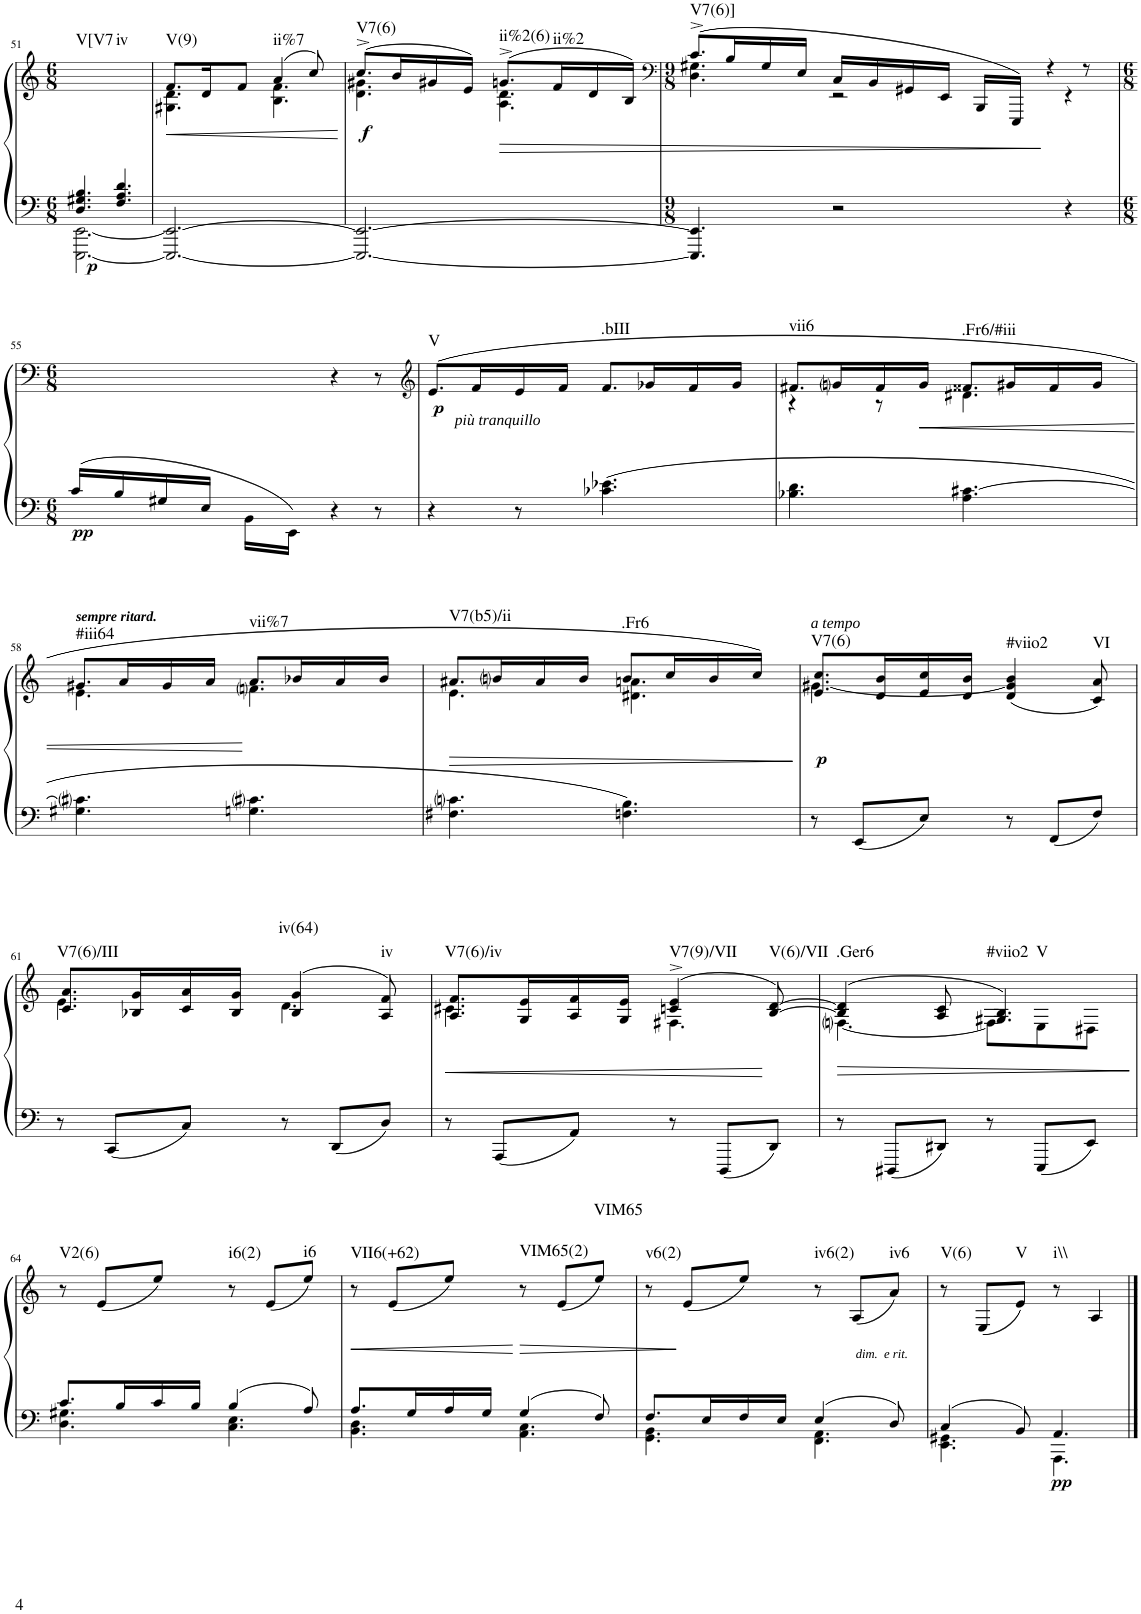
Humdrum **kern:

**kern	**kern	**dynam	**harte
*part1	*part1	*part1	*part1
*staff2	*staff1	*staff1/2	*
*I"Midi_1	*	*	*
!!LO:PB:g=z
*clefF4	*clefG2	*	*
*k[]	*k[]	*	*
*M6/8	*M6/8	*	*
=51	=51	=51	=51
*^	*^	*	*
!	!	!	!	!LO:DY:b=2	!LO:H:n=1:kt=V[V7
!	!	!	!	!	!LO:H:n=2:kt=iv
4.D/ 4.G#X/ 4.B/	[2.EEE\ [2.EE\	2ryy	2ryy	p	N N
4.F/ 4.A/ 4.d/	.	.	.	.	.
.	.	4ryy	4ryy	.	.
=52	=52	=52	=52	=52	=52
!	!	!	!	!LO:HP:b	!LO:H:kt=V(9)
2.EEE/_ 2.EE/_	2ryy	8.f/L	4.G#X\ 4.d\	<	N
.	.	16d/K	.	.	.
.	.	8f/J	.	.	.
!	!	!	!	!	!LO:H:kt=ii%7
.	.	(4a/	4.B\ 4.f\	.	N
.	4ryy	.	.	.	.
.	.	8cc/)	.	.	.
*v	*v	*	*	*	*
*	*v	*v	*	*
.	.	[	.
=53	=53	=53	=53
*^	*^	*	*
!	!	!	!	!LO:DY:b	!LO:H:kt=V7(6)
2.EEE/_ 2.EE/_	2ryy	(8.cc^/L	4.d\ 4.g#X\	f	N
.	.	16b/L	.	.	.
.	.	16g#X/	.	.	.
.	.	16e/JJ)	.	.	.
!	!	!	!	!LO:HP:b	!LO:H:kt=ii%2(6)
.	.	(8.gn^/L	4.A\ 4.d\	>	N
.	4ryy	.	.	.	.
!	!	!	!	!	!LO:H:kt=ii%2
.	.	16f/L	.	.	N
.	.	16d/	.	.	.
.	.	16B/JJ)	.	.	.
*v	*v	*	*	*	*
=54	=54	=54	=54	=54
*	*clefF4	*	*	*
*M9/8	*M9/8	*	*	*
!	!	!	!	!LO:H:kt=V7(6)]
4.EEE/] 4.EE/]	(8.c^/L	4.D\ 4.G#X\	.	N
.	16B/L	.	.	.
.	16G#/	.	.	.
.	16E/JJ	.	.	.
2r	16C/LL	2r	.	.
.	16BB/	.	.	.
.	16GG#X/	.	.	.
.	16EE/JJ	.	.	.
.	16BBB/LL	.	.	.
.	16EEE/JJ)	.	.	.
.	4r	.	]	.
4r	.	4r	.	.
.	8r	.	.	.
!!LO:LB:g=z	!!
=55	=55	=55	=55	=55
*M6/8	*M6/8	*	*	*
!	!	!	!LO:DY:b=2	!
16c/LL	4ryy	2ryy	pp	.
16B/	.	.	.	.
16G#X/	.	.	.	.
16E/JJ	.	.	.	.
16BB\LL	8ryy	.	.	.
16EE\JJ	.	.	.	.
4r	4r	.	.	.
.	.	4ryy	.	.
8r	8r	.	.	.
=56	=56	=56	=56	=56
*	*clefG2	*	*	*
!	!LO:TX:b:i:t=più tranquillo	!	!	!
!	!	!	!LO:DY:b	!LO:H:kt=V
4r	(8.e/L	2ryy	p	N
.	16f/L	.	.	.
8r	16e/	.	.	.
.	16f/JJ	.	.	.
!	!	!	!	!LO:H:kt=.bIII
4.c-X\ 4.e-X\	8.f/L	.	.	N
.	.	4ryy	.	.
.	16g-X/L	.	.	.
.	16f/	.	.	.
.	16g-/JJ	.	.	.
=57	=57	=57	=57	=57
!	!	!	!	!LO:H:kt=vii6
4.B-X\ 4.d\	8.f#X/L	4r	.	N
.	16gni/L	.	.	.
.	16f#/	8r	.	.
!	!	!	!LO:HP:b	!
.	16g/JJ	.	<	.
!	!	!	!	!LO:H:kt=.Fr6/#iii
4.A\ [4.c#X\	8.f##X/L	4.d#X\	.	N
.	16g#X/L	.	.	.
.	16f##/	.	.	.
.	16g#/JJ	.	.	.
!!LO:LB:g=z	!!
=58	=58	=58	=58	=58
!	!LO:TX:a:Bi:t=sempre ritard.	!	!	!LO:H:kt=#iii64
4.G#X\ 4.c#i\]	8.g#X/L	4.e\	.	N
.	16a/L	.	.	.
.	16g#/	.	.	.
.	16a/JJ	.	.	.
!	!	!	!	!LO:H:kt=vii%7
4.Gn\ 4.c#i\	8.a/L	4.fni\	[	N
.	16b-X/L	.	.	.
.	16a/	.	.	.
.	16b-/JJ	.	.	.
=59	=59	=59	=59	=59
!	!	!	!LO:HP:b	!LO:H:kt=V7(b5)/ii
4.F#X\ 4.cni\	8.a#X/L	4.e\	>	N
.	16bni/L	.	.	.
.	16a#/	.	.	.
.	16b/JJ	.	.	.
!	!	!	!	!LO:H:kt=.Fr6
4.Fn\ 4.B\	8b/L	4.d#X\ 4.an\	.	N
.	16cc/L	.	.	.
.	16b/	.	.	.
.	16cc/JJ)	.	.	.
.	16ryy	.	.	.
*	*v	*v	*	*
.	.	]	.
=60	=60	=60	=60
*	*^	*	*
!	!LO:TX:a:i:t=a tempo	!	!	!
!	!	!	!LO:DY:b	!LO:H:kt=V7(6)
8r	8.e/ 8.cc/L	[4.g#X\	p	N
8EE/L	.	.	.	.
.	16d/ 16b/L	.	.	.
8E/J	16e/ 16cc/	.	.	.
.	16d/ 16b/JJ	.	.	.
!	!	!	!	!LO:H:kt=#viio2
8r	(4d/ 4g#/] 4b/	8ryy	.	N
8FF/L	.	4ryy	.	.
!	!	!	!	!LO:H:kt=VI
8F/J	8c/ 8a/)	.	.	N
!!LO:LB:g=z	!!
=61	=61	=61	=61	=61
!	!	!	!	!LO:H:kt=V7(6)/III
8r	8.c/ 8.a/L	4.e\	.	N
8CC/L	.	.	.	.
.	16B-X/ 16g/L	.	.	.
8C/J	16c/ 16a/	.	.	.
.	16B-/ 16g/JJ	.	.	.
!	!	!	!	!LO:H:kt=iv(64)
8r	(4B-/ 4g/	4.d\	.	N
8DD/L	.	.	.	.
!	!	!	!	!LO:H:kt=iv
8D/J	8A/ 8f/)	.	.	N
=62	=62	=62	=62	=62
!	!	!	!LO:HP:b	!LO:H:kt=V7(6)/iv
8r	8.A/ 8.f/L	4.c#X\	<	N
8AAA/L	.	.	.	.
.	16G/ 16e/L	.	.	.
8AA/J	16A/ 16f/	.	.	.
.	16G/ 16e/JJ	.	.	.
!	!	!	!	!LO:H:kt=V7(9)/VII
8r	(4cn/^ 4e/^	4.F#X\	.	N
8DDD/L	.	.	.	.
!	!	!	!	!LO:H:kt=V(6)/VII
8DD/J	[8B/ [8d/)	.	[	N
=63	=63	=63	=63	=63
!	!	!	!LO:HP:b	!LO:H:kt=.Ger6
8r	(4B/] 4d/]	[4.Fni\	>	N
8DDD#X/L	.	.	.	.
8DD#X/J	8A/ 8c/	.	.	.
!	!	!	!	!LO:H:n=1:kt=#viio2
!	!	!	!	!LO:H:n=2:kt=V
8r	4.G#X/ 4.B/)	8F\L]	.	N N
8EEE/L	.	8E\	.	.
8EE/J	.	8D#X\J	.	.
*	*v	*v	*	*
.	.	]	.
!!LO:LB:g=z
=64	=64	=64	=64
*^	*	*	*
!	!	!	!	!LO:H:kt=V2(6)
8.c/L	4.D\ 4.G#X\	8r	.	N
.	.	(8e/L	.	.
16B/L	.	.	.	.
16c/	.	8ee/J)	.	.
16B/JJ	.	.	.	.
!	!	!	!	!LO:H:kt=i6(2)
4B/	4.C\ 4.E\	8r	.	N
.	.	(8e/L	.	.
!	!	!	!	!LO:H:kt=i6
8A/	.	8ee/J)	.	N
=65	=65	=65	=65	=65
!	!	!	!LO:HP:b	!LO:H:kt=VII6(+62)
8.A/L	4.BB\ 4.D\	8r	<	N
.	.	(8e/L	.	.
16G/L	.	.	.	.
16A/	.	8ee/J)	.	.
16G/JJ	.	.	.	.
!	!	!	!LO:HP:n=1:b	!LO:H:kt=VIM65(2)
4G/	4.AA\ 4.C\	8r	[ >	N
.	.	(8e/L	.	.
!	!	!	!	!LO:H:kt=VIM65
8F/	.	8ee/J)	.	N
=66	=66	=66	=66	=66
!	!	!	!	!LO:H:kt=v6(2)
8.F/L	4.GG\ 4.BB\	8r	.	N
.	.	(8e/L	]	.
16E/L	.	.	.	.
16F/	.	8ee/J)	.	.
16E/JJ	.	.	.	.
!	!	!	!	!LO:H:kt=iv6(2)
4E/	4.FF\ 4.AA\	8r	.	N
!	!	!LO:TX:b:i:t=dim.  e rit.	!	!
.	.	(8A/L	.	.
!	!	!	!	!LO:H:kt=iv6
8D/	.	8a/J)	.	N
=67	=67	=67	=67	=67
!	!	!	!	!LO:H:kt=V(6)
4C/	4.EE\ 4.GG#X\	8r	.	N
.	.	(8E/L	.	.
!	!	!	!	!LO:H:kt=V
8BB/	.	8e/J)	.	N
!	!	!	!LO:DY:b=2	!LO:H:kt=i\\
4.AA/	4.AAA\	8r	pp	N
.	.	4A/	.	.
*v	*v	*	*	*
==	==	==	==
*-	*-	*-	*-
